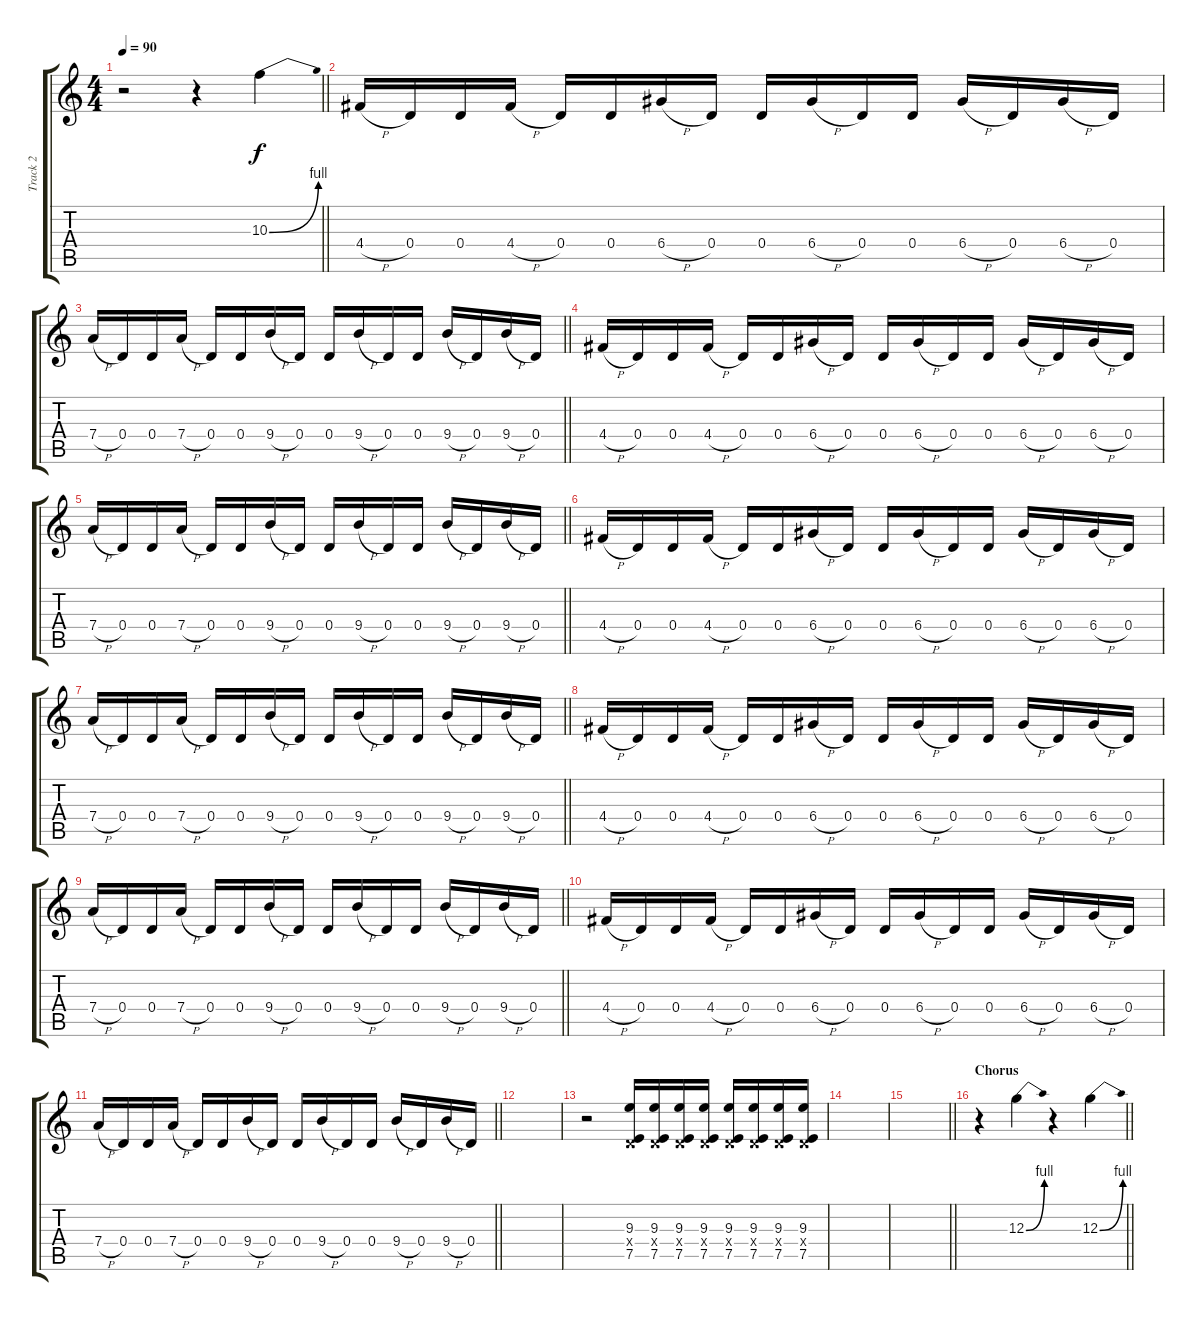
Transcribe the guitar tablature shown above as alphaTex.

\track ("Track 2" "Track 2") {instrument distortionguitar}
\staff {score tabs}
\tuning (E4 B3 G3 D3 A2 E2) {hide}
\ts (4 4)
\tempo 90
\clef g2
\barLineRight lightlight
\ks c
r.2{dy f} r.4 10.3{be (bend 0 0 60 4)}.4 |
4.4{h}.16 0.4.16 0.4.16 4.4{h}.16 0.4.16 0.4.16 6.4{h}.16 0.4.16 0.4.16 6.4{h}.16 0.4.16 0.4.16 6.4{h}.16 0.4.16 6.4{h}.16 0.4.16 |
\barLineRight lightlight
7.4{h}.16 0.4.16 0.4.16 7.4{h}.16 0.4.16 0.4.16 9.4{h}.16 0.4.16 0.4.16 9.4{h}.16 0.4.16 0.4.16 9.4{h}.16 0.4.16 9.4{h}.16 0.4.16 |
4.4{h}.16 0.4.16 0.4.16 4.4{h}.16 0.4.16 0.4.16 6.4{h}.16 0.4.16 0.4.16 6.4{h}.16 0.4.16 0.4.16 6.4{h}.16 0.4.16 6.4{h}.16 0.4.16 |
\barLineRight lightlight
7.4{h}.16 0.4.16 0.4.16 7.4{h}.16 0.4.16 0.4.16 9.4{h}.16 0.4.16 0.4.16 9.4{h}.16 0.4.16 0.4.16 9.4{h}.16 0.4.16 9.4{h}.16 0.4.16 |
4.4{h}.16 0.4.16 0.4.16 4.4{h}.16 0.4.16 0.4.16 6.4{h}.16 0.4.16 0.4.16 6.4{h}.16 0.4.16 0.4.16 6.4{h}.16 0.4.16 6.4{h}.16 0.4.16 |
\barLineRight lightlight
7.4{h}.16 0.4.16 0.4.16 7.4{h}.16 0.4.16 0.4.16 9.4{h}.16 0.4.16 0.4.16 9.4{h}.16 0.4.16 0.4.16 9.4{h}.16 0.4.16 9.4{h}.16 0.4.16 |
4.4{h}.16 0.4.16 0.4.16 4.4{h}.16 0.4.16 0.4.16 6.4{h}.16 0.4.16 0.4.16 6.4{h}.16 0.4.16 0.4.16 6.4{h}.16 0.4.16 6.4{h}.16 0.4.16 |
\barLineRight lightlight
7.4{h}.16 0.4.16 0.4.16 7.4{h}.16 0.4.16 0.4.16 9.4{h}.16 0.4.16 0.4.16 9.4{h}.16 0.4.16 0.4.16 9.4{h}.16 0.4.16 9.4{h}.16 0.4.16 |
4.4{h}.16 0.4.16 0.4.16 4.4{h}.16 0.4.16 0.4.16 6.4{h}.16 0.4.16 0.4.16 6.4{h}.16 0.4.16 0.4.16 6.4{h}.16 0.4.16 6.4{h}.16 0.4.16 |
\barLineRight lightlight
7.4{h}.16 0.4.16 0.4.16 7.4{h}.16 0.4.16 0.4.16 9.4{h}.16 0.4.16 0.4.16 9.4{h}.16 0.4.16 0.4.16 9.4{h}.16 0.4.16 9.4{h}.16 0.4.16 |
|
r.2 (9.3 0.4{x} 7.5).16 (9.3 0.4{x} 7.5).16 (9.3 0.4{x} 7.5).16 (9.3 0.4{x} 7.5).16 (9.3 0.4{x} 7.5).16 (9.3 0.4{x} 7.5).16 (9.3 0.4{x} 7.5).16 (9.3 0.4{x} 7.5).16 |
|
\barLineRight lightlight
|
\section ("" "Chorus")
\barLineRight lightlight
r.4 12.3{be (bend 0 0 60 4)}.4 r.4 12.3{be (bend 0 0 60 4)}.4
